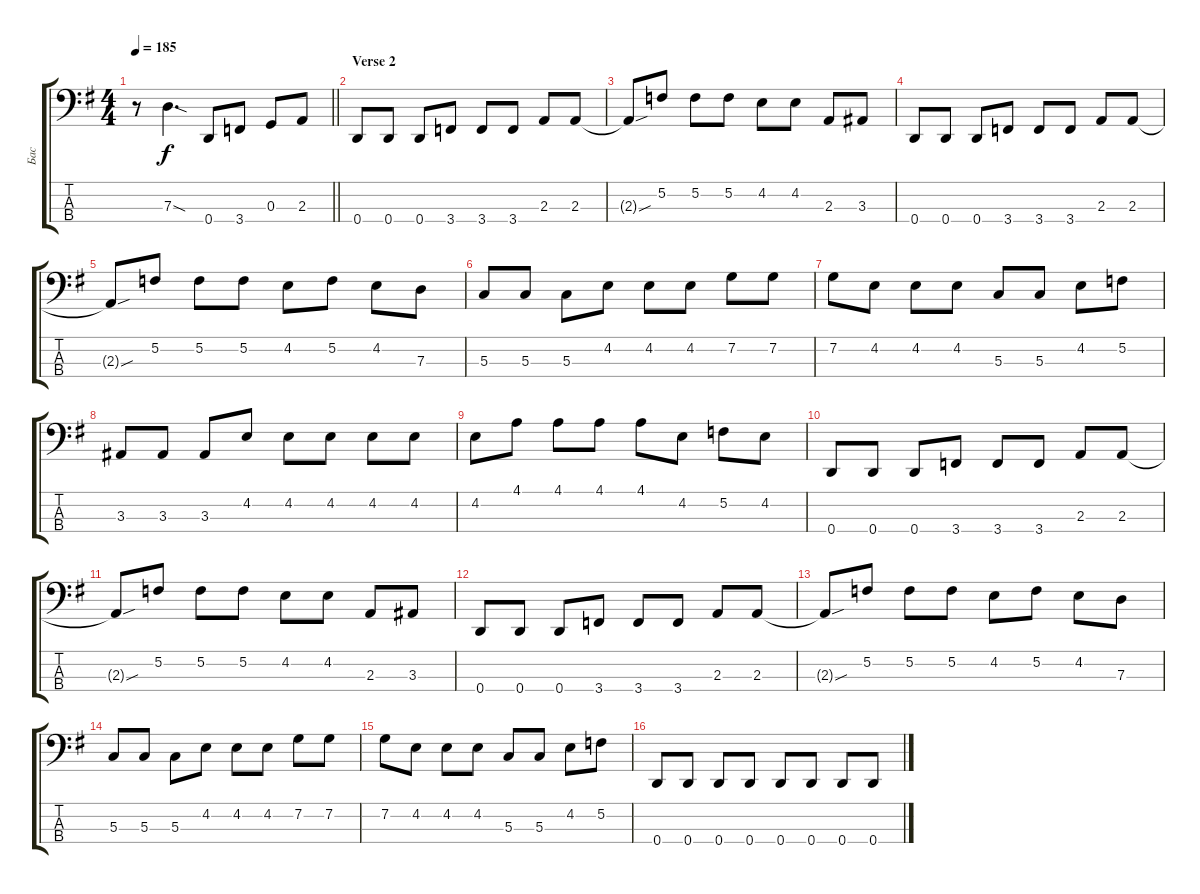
\track ("Бас" "Бас") {instrument electricbassfinger}
\staff {score tabs}
\tuning (F2 C2 G1 D1) {hide}
\ts (4 4)
\tempo 185
\clef f4
\barLineRight lightlight
\ks eminor
r.8{dy f} 7.3{sod}.4{d} 0.4.8 3.4.8 0.3.8 2.3.8 |
\section ("" "Verse 2")
0.4.8 0.4.8 0.4.8 3.4.8 3.4.8 3.4.8 2.3.8 2.3.8 |
2.3{sou t}.8 5.2.8 5.2.8 5.2.8 4.2.8 4.2.8 2.3.8 3.3.8 |
0.4.8 0.4.8 0.4.8 3.4.8 3.4.8 3.4.8 2.3.8 2.3.8 |
2.3{sou t}.8 5.2.8 5.2.8 5.2.8 4.2.8 5.2.8 4.2.8 7.3.8 |
5.3.8 5.3.8 5.3.8 4.2.8 4.2.8 4.2.8 7.2.8 7.2.8 |
7.2.8 4.2.8 4.2.8 4.2.8 5.3.8 5.3.8 4.2.8 5.2.8 |
3.3.8 3.3.8 3.3.8 4.2.8 4.2.8 4.2.8 4.2.8 4.2.8 |
4.2.8 4.1.8 4.1.8 4.1.8 4.1.8 4.2.8 5.2.8 4.2.8 |
0.4.8 0.4.8 0.4.8 3.4.8 3.4.8 3.4.8 2.3.8 2.3.8 |
2.3{sou t}.8 5.2.8 5.2.8 5.2.8 4.2.8 4.2.8 2.3.8 3.3.8 |
0.4.8 0.4.8 0.4.8 3.4.8 3.4.8 3.4.8 2.3.8 2.3.8 |
2.3{sou t}.8 5.2.8 5.2.8 5.2.8 4.2.8 5.2.8 4.2.8 7.3.8 |
5.3.8 5.3.8 5.3.8 4.2.8 4.2.8 4.2.8 7.2.8 7.2.8 |
7.2.8 4.2.8 4.2.8 4.2.8 5.3.8 5.3.8 4.2.8 5.2.8 |
0.4.8 0.4.8 0.4.8 0.4.8 0.4.8 0.4.8 0.4.8 0.4.8
